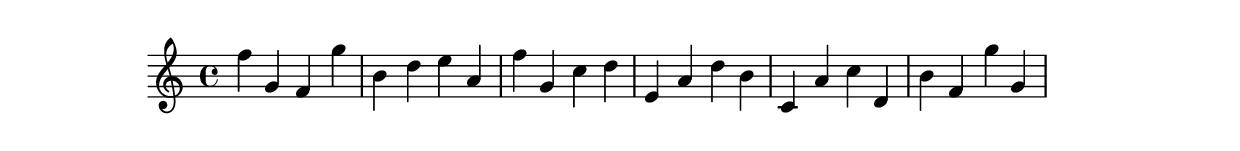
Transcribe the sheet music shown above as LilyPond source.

%% Do not edit this file; it is auto-generated from LSR http://lsr.dsi.unimi.it
%% This file is in the public domain.
\version "2.11.35"

\header {
  lsrtags = "pitches"
 texidoc = "
This Scheme-based snippet allows you to generate 24 random notes (or as
many as you want), based on the current time (or any randomish number
you might wish to specify instead, so you can obtain the same random
notes each time): i.e. to get different random notes patterns, just
change this number.
" }
% begin verbatim
\score {
{ #(let ((random-state (seed->random-state (current-time))))
    (ly:export
     (make-music 'SequentialMusic 'elements
      (map (lambda x
           (let ((idx (random 12 random-state)))
            (make-music 'EventChord
             'elements (list (make-music 'NoteEvent
                              'duration (ly:make-duration 2 0 1 1)
                              'pitch (ly:make-pitch (quotient idx 7)
                                      (remainder idx 7)
                                      0))))))
       (make-list 24)))))
   }
}
